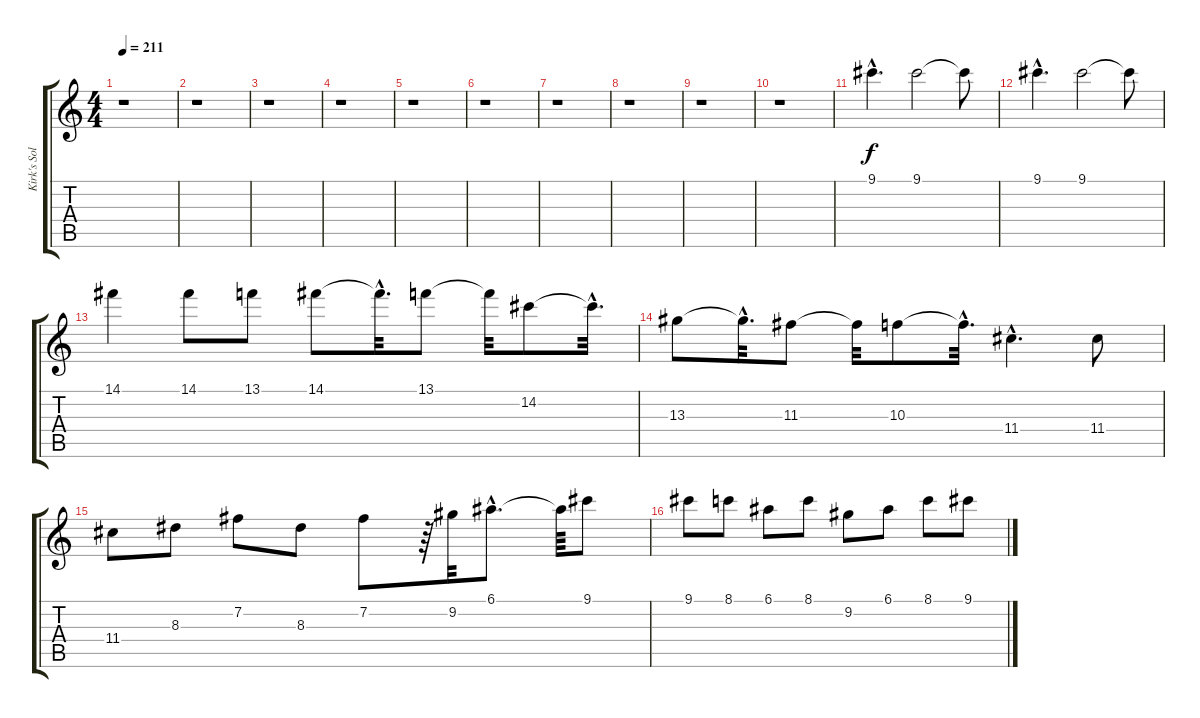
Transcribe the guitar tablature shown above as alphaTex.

\track ("Kirk's Solo Double (Gtr)" "Kirk's Sol") {instrument overdrivenguitar}
\staff {score tabs}
\tuning (E4 B3 G3 D3 A2 E2) {hide}
\ts (4 4)
\tempo 211
\clef g2
\ks c
r.1{dy f} |
r.1 |
r.1 |
r.1 |
r.1 |
r.1 |
r.1 |
r.1 |
r.1 |
r.1 |
9.1{hac}.4{d} 9.1.2 9.1{t}.8 |
9.1{hac}.4{d} 9.1.2 9.1{t}.8 |
14.1.4 14.1.8 13.1.8 14.1.8 14.1{hac t}.32{d} 13.1.8 13.1{t}.32 14.2.8 14.2{hac t}.32{d} |
13.3.8 13.3{hac t}.32{d} 11.3.8 11.3{t}.32 10.3.8 10.3{hac t}.32{d} 11.4{hac}.4{d} 11.4.8 |
11.4.8 8.3.8 7.2.8 8.3.8 7.2.8 r.64 9.2.32 6.1{hac}.8{d} 6.1{t}.64 9.1.8 |
9.1.8 8.1.8 6.1.8 8.1.8 9.2.8 6.1.8 8.1.8 9.1.8
